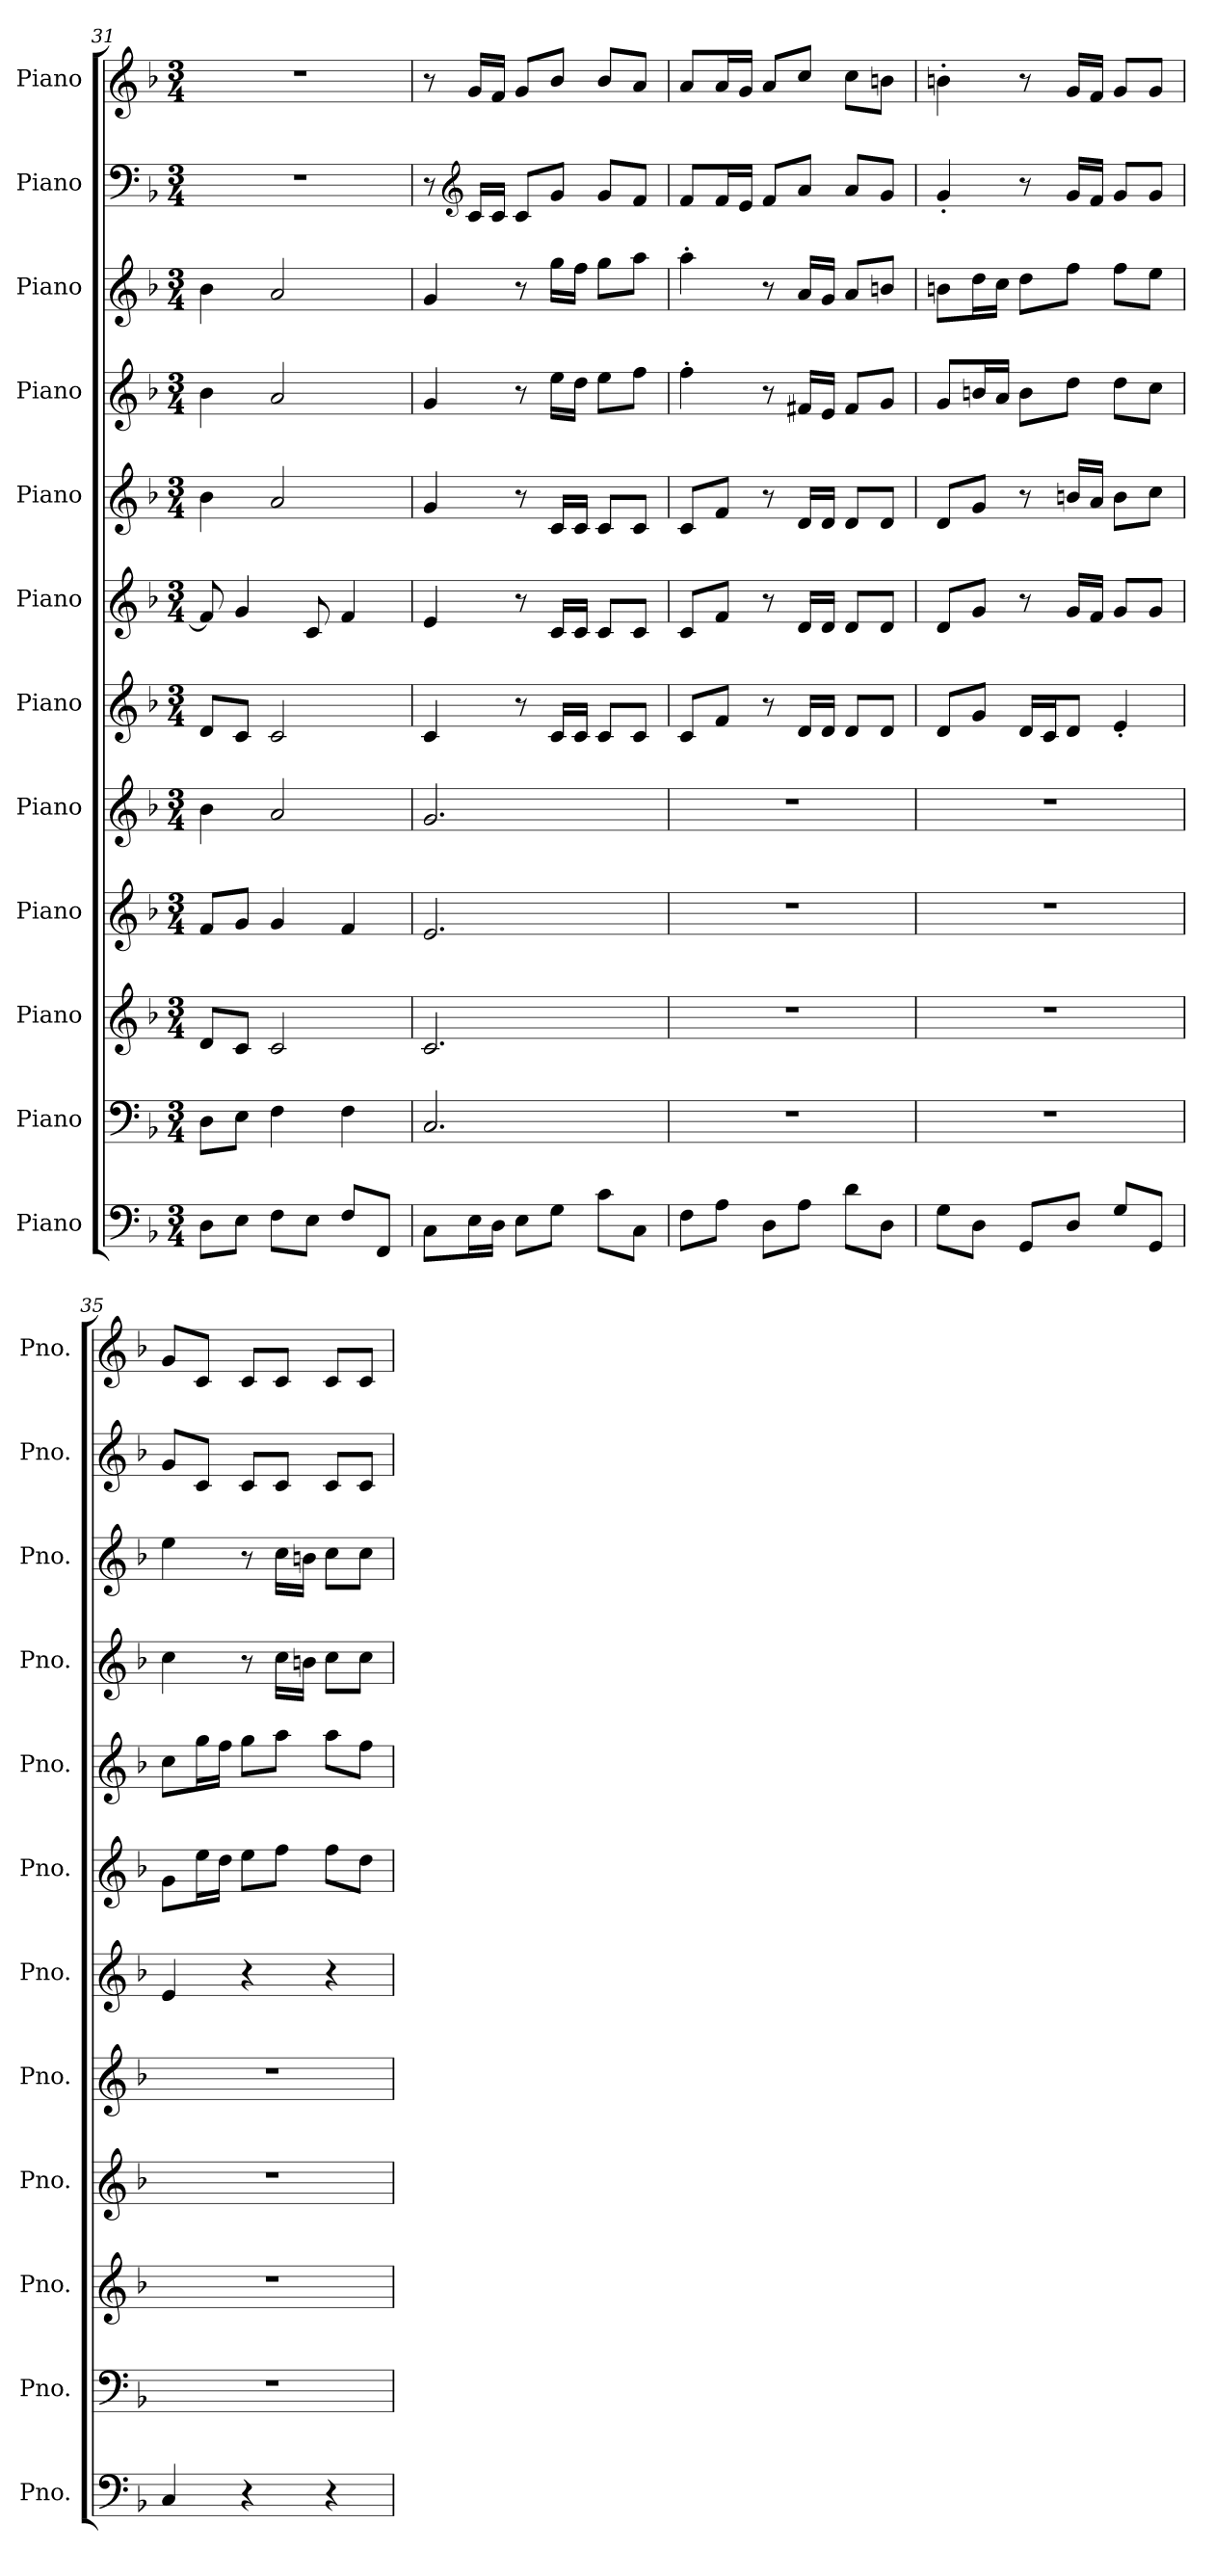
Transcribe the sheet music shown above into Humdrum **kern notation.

**kern	**kern	**kern	**kern	**kern	**kern	**kern	**kern	**kern	**kern	**kern	**kern
*part12	*part11	*part10	*part9	*part8	*part7	*part6	*part5	*part4	*part3	*part2	*part1
*staff12	*staff11	*staff10	*staff9	*staff8	*staff7	*staff6	*staff5	*staff4	*staff3	*staff2	*staff1
*I"Piano	*I"Piano	*I"Piano	*I"Piano	*I"Piano	*I"Piano	*I"Piano	*I"Piano	*I"Piano	*I"Piano	*I"Piano	*I"Piano
*I'Pno.	*I'Pno.	*I'Pno.	*I'Pno.	*I'Pno.	*I'Pno.	*I'Pno.	*I'Pno.	*I'Pno.	*I'Pno.	*I'Pno.	*I'Pno.
*clefF4	*clefF4	*clefG2	*clefG2	*clefG2	*clefG2	*clefG2	*clefG2	*clefG2	*clefG2	*clefF4	*clefG2
*k[b-]	*k[b-]	*k[b-]	*k[b-]	*k[b-]	*k[b-]	*k[b-]	*k[b-]	*k[b-]	*k[b-]	*k[b-]	*k[b-]
*M3/4	*M3/4	*M3/4	*M3/4	*M3/4	*M3/4	*M3/4	*M3/4	*M3/4	*M3/4	*M3/4	*M3/4
=31	=31	=31	=31	=31	=31	=31	=31	=31	=31	=31	=31
8D\L	8D\L	8d/L	8f/L	4b-\	8d/L	8f/]	4b-\	4b-\	4b-\	2.r	2.r
8E\J	8E\J	8c/J	8g/J	.	8c/J	4g/	.	.	.	.	.
8F\L	4F\	2c/	4g/	2a/	2c/	.	2a/	2a/	2a/	.	.
8E\J	.	.	.	.	.	8c/	.	.	.	.	.
8F/L	4F\	.	4f/	.	.	4f/	.	.	.	.	.
8FF/J	.	.	.	.	.	.	.	.	.	.	.
=32	=32	=32	=32	=32	=32	=32	=32	=32	=32	=32	=32
8C\L	2.C/	2.c/	2.e/	2.g/	4c/	4e/	4g/	4g/	4g/	8r	8r
*	*	*	*	*	*	*	*	*	*	*clefG2	*
16E\L	.	.	.	.	.	.	.	.	.	16c/LL	16g/LL
16D\JJ	.	.	.	.	.	.	.	.	.	16c/JJ	16f/JJ
8E\L	.	.	.	.	8r	8r	8r	8r	8r	8c/L	8g/L
8G\J	.	.	.	.	16c/LL	16c/LL	16c/LL	16ee\LL	16gg\LL	8g/J	8b-/J
.	.	.	.	.	16c/JJ	16c/JJ	16c/JJ	16dd\JJ	16ff\JJ	.	.
8c\L	.	.	.	.	8c/L	8c/L	8c/L	8ee\L	8gg\L	8g/L	8b-/L
8C\J	.	.	.	.	8c/J	8c/J	8c/J	8ff\J	8aa\J	8f/J	8a/J
=33	=33	=33	=33	=33	=33	=33	=33	=33	=33	=33	=33
8F\L	2.r	2.r	2.r	2.r	8c/L	8c/L	8c/L	4ff'\	4aa'\	8f/L	8a/L
8A\J	.	.	.	.	8f/J	8f/J	8f/J	.	.	16f/L	16a/L
.	.	.	.	.	.	.	.	.	.	16e/JJ	16g/JJ
8D\L	.	.	.	.	8r	8r	8r	8r	8r	8f/L	8a/L
8A\J	.	.	.	.	16d/LL	16d/LL	16d/LL	16f#X/LL	16a/LL	8a/J	8cc/J
.	.	.	.	.	16d/JJ	16d/JJ	16d/JJ	16e/JJ	16g/JJ	.	.
8d\L	.	.	.	.	8d/L	8d/L	8d/L	8f#/L	8a/L	8a/L	8cc\L
8D\J	.	.	.	.	8d/J	8d/J	8d/J	8g/J	8bn/J	8g/J	8bn\J
!!LO:PB:g=z
=34	=34	=34	=34	=34	=34	=34	=34	=34	=34	=34	=34
8G\L	2.r	2.r	2.r	2.r	8d/L	8d/L	8d/L	8g/L	8bn\L	4g'/	4bn'\
8D\J	.	.	.	.	8g/J	8g/J	8g/J	16bn/L	16dd\L	.	.
.	.	.	.	.	.	.	.	16a/JJ	16cc\JJ	.	.
8GG/L	.	.	.	.	16d/LL	8r	8r	8b\L	8dd\L	8r	8r
.	.	.	.	.	16c/J	.	.	.	.	.	.
8D/J	.	.	.	.	8d/J	16g/LL	16bn/LL	8dd\J	8ff\J	16g/LL	16g/LL
.	.	.	.	.	.	16f/JJ	16a/JJ	.	.	16f/JJ	16f/JJ
8G/L	.	.	.	.	4e'/	8g/L	8b\L	8dd\L	8ff\L	8g/L	8g/L
8GG/J	.	.	.	.	.	8g/J	8cc\J	8cc\J	8ee\J	8g/J	8g/J
=35	=35	=35	=35	=35	=35	=35	=35	=35	=35	=35	=35
4C/	2.r	2.r	2.r	2.r	4e/	8g\L	8cc\L	4cc\	4ee\	8g/L	8g/L
.	.	.	.	.	.	16ee\L	16gg\L	.	.	8c/J	8c/J
.	.	.	.	.	.	16dd\JJ	16ff\JJ	.	.	.	.
4r	.	.	.	.	4r	8ee\L	8gg\L	8r	8r	8c/L	8c/L
.	.	.	.	.	.	8ff\J	8aa\J	16cc\LL	16cc\LL	8c/J	8c/J
.	.	.	.	.	.	.	.	16bn\JJ	16bn\JJ	.	.
4r	.	.	.	.	4r	8ff\L	8aa\L	8cc\L	8cc\L	8c/L	8c/L
.	.	.	.	.	.	8dd\J	8ff\J	8cc\J	8cc\J	8c/J	8c/J
=	=	=	=	=	=	=	=	=	=	=	=
*-	*-	*-	*-	*-	*-	*-	*-	*-	*-	*-	*-
